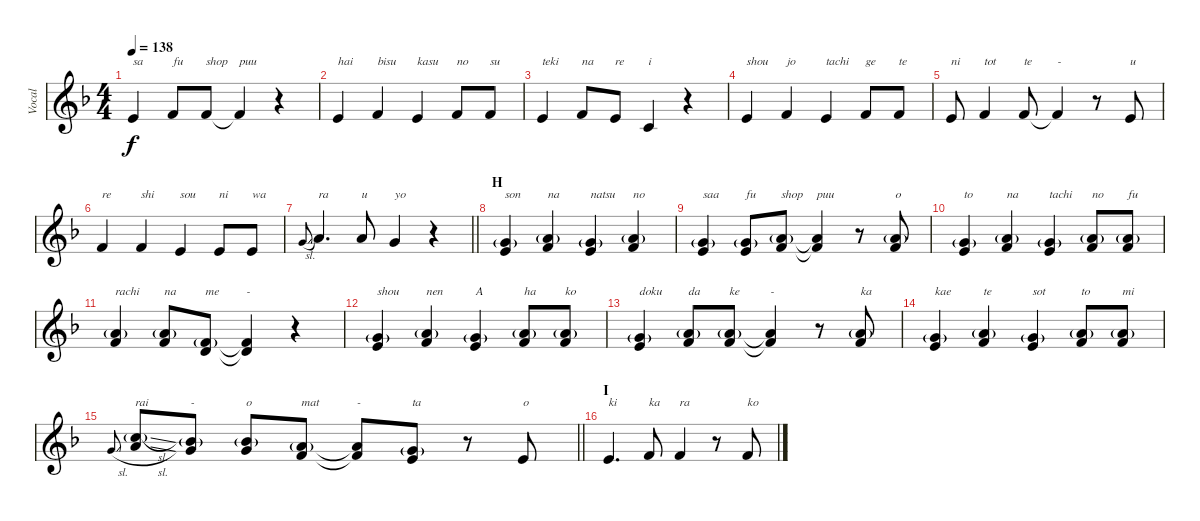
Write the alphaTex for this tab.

\track ("Vocal" "Vocal") {instrument clarinet}
\staff {score}
\tuning (E4 B3 G3 D3 A2 E2) {hide}
\ts (4 4)
\tempo 138
\clef g2
\ks f
0.1.4{txt "sa" dy f} 1.1.8{txt "fu"} 1.1.8{txt "shop"} 1.1{t}.4{txt "puu"} r.4 |
0.1.4{txt "hai"} 1.1.4{txt "bisu"} 0.1.4{txt "kasu"} 1.1.8{txt "no"} 1.1.8{txt "su"} |
0.1.4{txt "teki"} 1.1.8{txt "na"} 0.1.8{txt "re"} 1.2.4{txt "i"} r.4 |
0.1.4{txt "shou"} 1.1.4{txt "jo"} 0.1.4{txt "tachi"} 1.1.8{txt "ge"} 1.1.8{txt "te"} |
0.1.8{txt "ni"} 1.1.4{txt "tot"} 1.1.8{txt "te"} 1.1{t}.4{txt "-"} r.8 0.1.8{txt "u"} |
1.1.4{txt "re"} 1.1.4{txt "shi"} 0.1.4{txt "sou"} 0.1.8{txt "ni"} 0.1.8{txt "wa"} |
\barLineRight lightlight
3.1{sl}.8{gr onbeat} 5.1.4{d txt "ra"} 5.1.8{txt "u"} 3.1.4{txt "yo"} r.4 |
\section ("" "H")
(3.1{g} 5.2).4{txt "son"} (5.1{g} 6.2).4{txt "na"} (3.1{g} 5.2).4{txt "natsu"} (5.1{g} 6.2).4{txt "no"} |
(3.1{g} 5.2).4{txt "saa"} (3.1{g} 5.2).8{txt "fu"} (5.1{g} 6.2).8{txt "shop"} (5.1{t} 6.2{t}).4{txt "puu"} r.8 (5.1{g} 6.2).8{txt "o"} |
(3.1{g} 5.2).4{txt "to"} (5.1{g} 6.2).4{txt "na"} (3.1{g} 5.2).4{txt "tachi"} (5.1{g} 6.2).8{txt "no"} (5.1{g} 6.2).8{txt "fu"} |
(5.1{g} 6.2).4{txt "rachi"} (5.1{g} 6.2).8{txt "na"} (1.1{g} 3.2).8{txt "me"} (1.1{t} 3.2{t}).4{txt "-"} r.4 |
(3.1{g} 5.2).4{txt "shou"} (5.1{g} 6.2).4{txt "nen"} (3.1{g} 5.2).4{txt "A"} (5.1{g} 6.2).8{txt "ha"} (5.1{g} 6.2).8{txt "ko"} |
(3.1{g} 5.2).4{txt "doku"} (5.1{g} 6.2).8{txt "da"} (5.1{g} 6.2).8{txt "ke"} (5.1{t} 6.2{t}).4{txt "-"} r.8 (5.1{g} 6.2).8{txt "ka"} |
(3.1{g} 5.2).4{txt "kae"} (5.1{g} 6.2).4{txt "te"} (3.1{g} 5.2).4{txt "sot"} (5.1{g} 6.2).8{txt "to"} (5.1{g} 6.2).8{txt "mi"} |
\barLineRight lightlight
8.2{sl}.8{gr onbeat} (8.1{sl g} 10.2{sl}).8{txt "rai"} (6.1{g} 8.2).8{txt "-"} (6.1{g} 8.2).8{txt "o"} (5.1{g} 6.2).8{txt "mat"} (5.1{t} 6.2{t}).8{txt "-"} (3.1{g} 5.2).8{txt "ta"} r.8 0.1.8{txt "o"} |
\section ("" "I")
0.1.4{d txt "ki"} 1.1.8{txt "ka"} 1.1.4{txt "ra"} r.8 1.1.8{txt "ko"}
